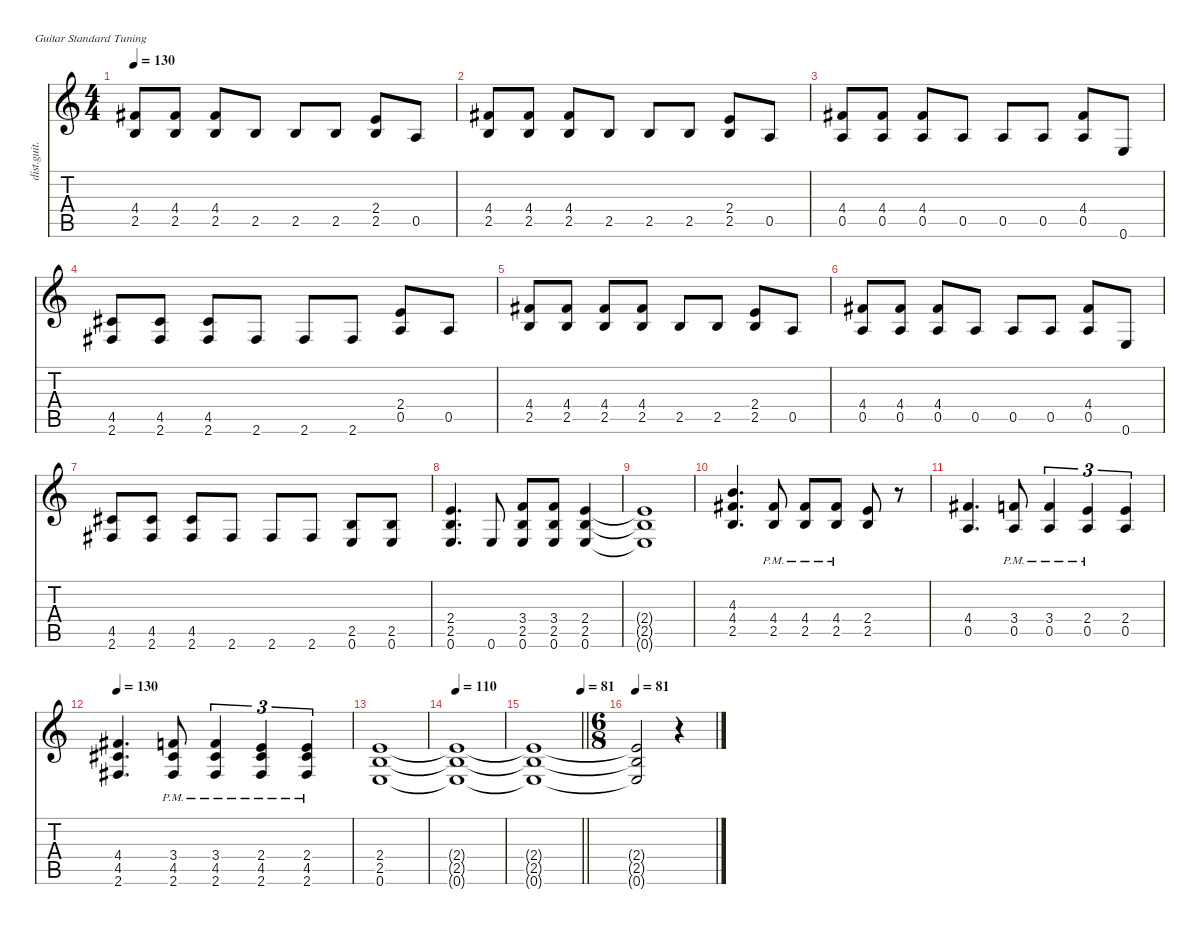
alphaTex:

\defaultSystemsLayout 4
\hideDynamics
\bracketExtendMode nobrackets
\otherSystemsTrackNameOrientation horizontal
\track ("Kirk (Rhythm Guitar)" "dist.guit.") {instrument distortionguitar}
\staff {score tabs}
\tuning (E4 B3 G3 D3 A2 E2)
\ts (4 4)
\tempo 130
\clef g2
\ks c
(4.4{acc #} 2.5).8{dy f beam Up} (4.4{acc #} 2.5).8{beam Up} (4.4{acc #} 2.5).8{beam Up} 2.5.8{beam Up} 2.5.8{beam Up} 2.5.8{beam Up} (2.4 2.5).8{beam Up} 0.5.8{beam Up} |
(4.4{acc #} 2.5).8{beam Up} (4.4{acc #} 2.5).8{beam Up} (4.4{acc #} 2.5).8{beam Up} 2.5.8{beam Up} 2.5.8{beam Up} 2.5.8{beam Up} (2.4 2.5).8{beam Up} 0.5.8{beam Up} |
(4.4{acc #} 0.5).8{beam Up} (4.4{acc #} 0.5).8{beam Up} (4.4{acc #} 0.5).8{beam Up} 0.5.8{beam Up} 0.5.8{beam Up} 0.5.8{beam Up} (4.4{acc #} 0.5).8{beam Up} 0.6.8{beam Up} |
(4.5{acc #} 2.6{acc #}).8{beam Up} (4.5{acc #} 2.6{acc #}).8{beam Up} (4.5{acc #} 2.6{acc #}).8{beam Up} 2.6{acc #}.8{beam Up} 2.6{acc #}.8{beam Up} 2.6{acc #}.8{beam Up} (2.4 0.5).8{beam Up} 0.5.8{beam Up} |
(4.4{acc #} 2.5).8{beam Up} (4.4{acc #} 2.5).8{beam Up} (4.4{acc #} 2.5).8{beam Up} (4.4{acc #} 2.5).8{beam Up} 2.5.8{beam Up} 2.5.8{beam Up} (2.4 2.5).8{beam Up} 0.5.8{beam Up} |
(4.4{acc #} 0.5).8{beam Up} (4.4{acc #} 0.5).8{beam Up} (4.4{acc #} 0.5).8{beam Up} 0.5.8{beam Up} 0.5.8{beam Up} 0.5.8{beam Up} (4.4{acc #} 0.5).8{beam Up} 0.6.8{beam Up} |
(4.5{acc #} 2.6{acc #}).8{beam Up} (4.5{acc #} 2.6{acc #}).8{beam Up} (4.5{acc #} 2.6{acc #}).8{beam Up} 2.6{acc #}.8{beam Up} 2.6{acc #}.8{beam Up} 2.6{acc #}.8{beam Up} (2.5 0.6).8{beam Up} (2.5 0.6).8{beam Up} |
(2.4 2.5 0.6).4{d beam Up} 0.6.8{beam Up} (3.4 2.5 0.6).8{beam Up} (3.4 2.5 0.6).8{beam Up} (2.4 2.5 0.6).4{beam Up} |
(2.4{t} 2.5{t} 0.6{t}).1{beam Up} |
(4.3 4.4{acc #} 2.5).4{d beam Up} (4.4{pm acc #} 2.5{pm}).8{beam Up} (4.4{pm acc #} 2.5{pm}).8{beam Up} (4.4{pm acc #} 2.5{pm}).8{beam Up} (2.4 2.5).8{beam Up} r.8{beam Up} |
(4.4{acc #} 0.5).4{d beam Up} (3.4{pm} 0.5{pm}).8{beam Up} (3.4{pm} 0.5{pm}).4{tu (3 2) beam Up} (2.4{pm} 0.5{pm}).4{tu (3 2) beam Up} (2.4 0.5).4{tu (3 2) beam Up} |
\tempo 130
(4.4{acc #} 4.5{acc #} 2.6{acc #}).4{d beam Up} (3.4{pm} 4.5{pm acc #} 2.6{pm acc #}).8{beam Up} (3.4{pm} 4.5{pm acc #} 2.6{pm acc #}).4{tu (3 2) beam Up} (2.4{pm} 4.5{pm acc #} 2.6{pm acc #}).4{tu (3 2) beam Up} (2.4{pm} 4.5{pm acc #} 2.6{pm acc #}).4{tu (3 2) beam Up} |
(2.4 2.5 0.6).1{beam Up} |
\tempo 110
(2.4{t} 2.5{t} 0.6{t}).1{beam Up} |
\tempo (81 1)
\barLineRight lightlight
(2.4{t} 2.5{t} 0.6{t}).1{beam Up} |
\ts (6 8)
\beaming (8 3 3)
\tempo 81
(2.4{t} 2.5{t} 0.6{t}).2{beam Up} r.4{beam Up}
